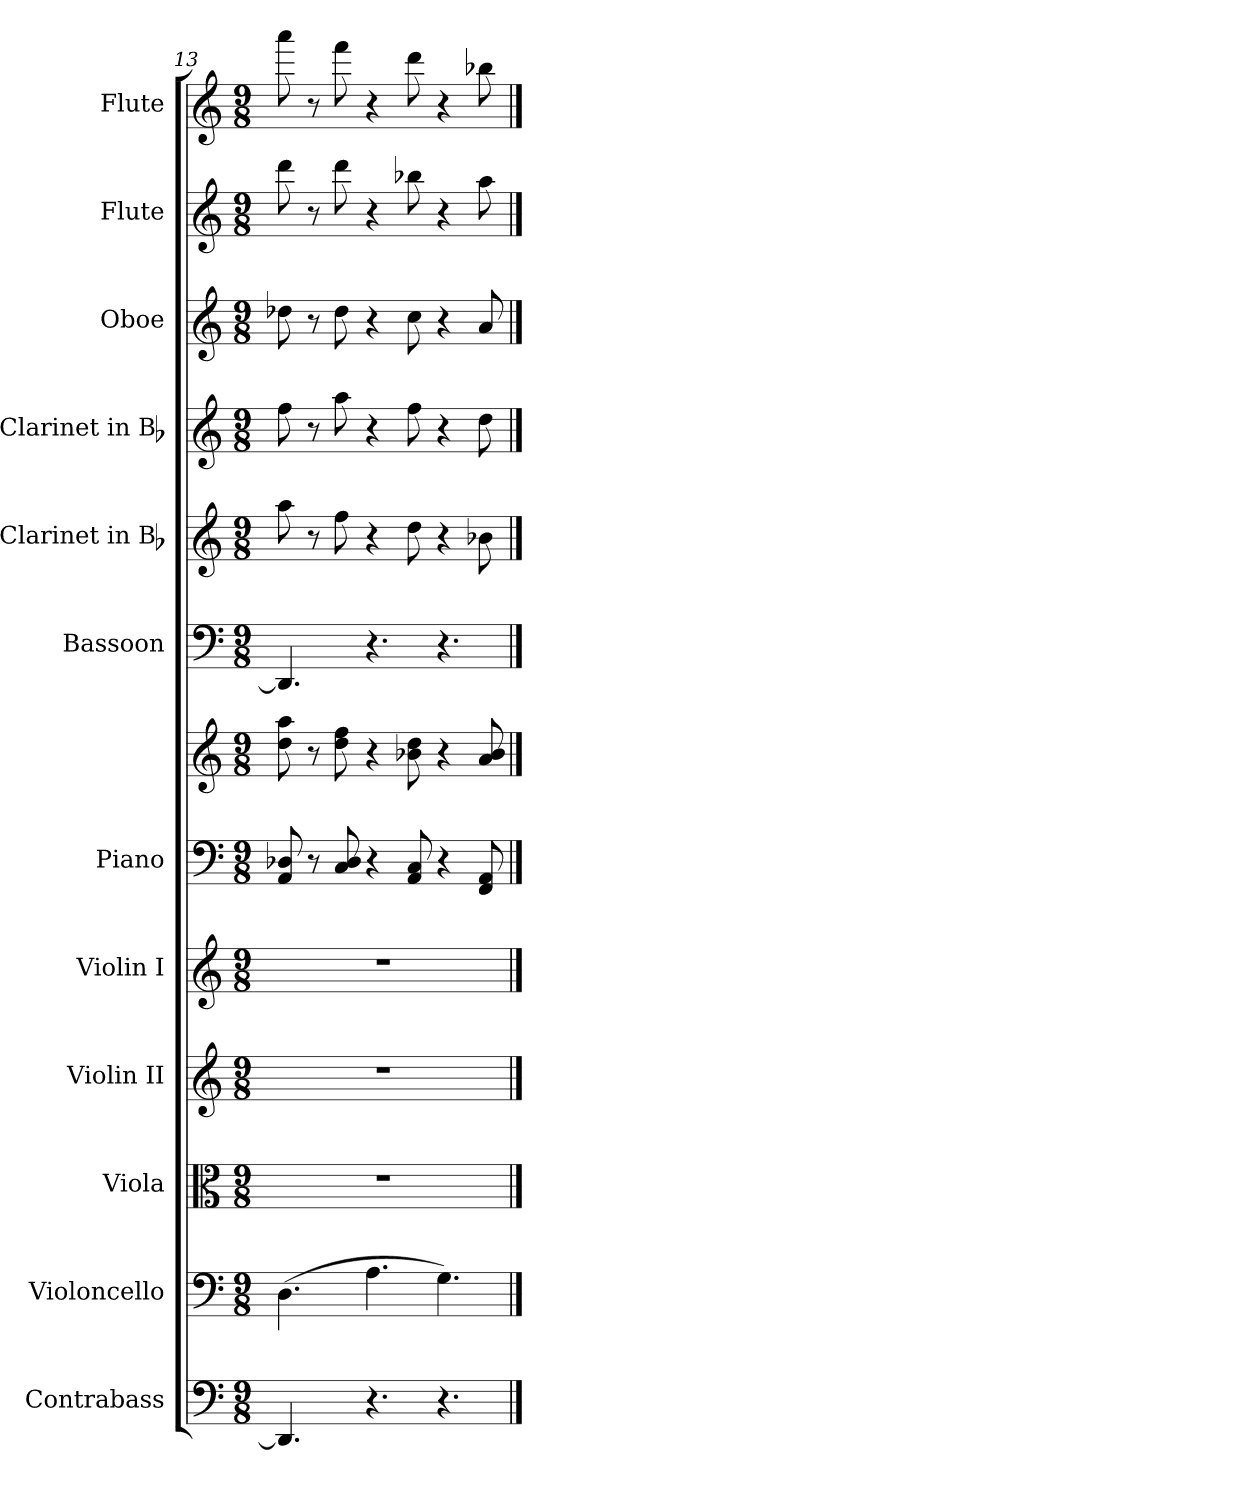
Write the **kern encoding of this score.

**kern	**kern	**kern	**kern	**kern	**kern	**kern	**kern	**kern	**kern	**kern	**kern	**kern
*part12	*part11	*part10	*part9	*part8	*part7	*part7	*part6	*part5	*part4	*part3	*part2	*part1
*staff13	*staff12	*staff11	*staff10	*staff9	*staff8	*staff7	*staff6	*staff5	*staff4	*staff3	*staff2	*staff1
*I"Contrabass	*I"Violoncello	*I"Viola	*I"Violin II	*I"Violin I	*I"Piano	*	*I"Bassoon	*I"Clarinet in Bb	*I"Clarinet in Bb	*I"Oboe	*I"Flute	*I"Flute
*I'Cb.	*I'Vc.	*I'Vla.	*I'Vln. II	*I'Vln. I	*I'Pno.	*	*I'Bsn.	*I'Cl.	*I'Cl.	*I'Ob.	*I'Fl.	*I'Fl.
*clefF4	*clefF4	*clefC3	*clefG2	*clefG2	*clefF4	*clefG2	*clefF4	*clefG2	*clefG2	*clefG2	*clefG2	*clefG2
*k[]	*k[]	*k[]	*k[]	*k[]	*k[]	*k[]	*k[]	*k[]	*k[]	*k[]	*k[]	*k[]
*M9/8	*M9/8	*M9/8	*M9/8	*M9/8	*M9/8	*M9/8	*M9/8	*M9/8	*M9/8	*M9/8	*M9/8	*M9/8
=13	=13	=13	=13	=13	=13	=13	=13	=13	=13	=13	=13	=13
4.DD]	(4.D	8%9r	8%9r	8%9r	8AA 8D-X	8dd 8aa	4.DD]	8aa	8ff	8dd-X	8ddd	8aaa
.	.	.	.	.	8r	8r	.	8r	8r	8r	8r	8r
.	.	.	.	.	8C 8D-	8dd 8ff	.	8ff	8aa	8dd-	8ddd	8fff
4.r	4.A	.	.	.	4r	4r	4.r	4r	4r	4r	4r	4r
.	.	.	.	.	8AA 8C	8b-X 8dd	.	8dd	8ff	8cc	8bb-X	8ddd
4.r	4.G)	.	.	.	4r	4r	4.r	4r	4r	4r	4r	4r
.	.	.	.	.	8FF 8AA	8a 8b-	.	8b-X	8dd	8a	8aa	8bb-X
==	==	==	==	==	==	==	==	==	==	==	==	==
*-	*-	*-	*-	*-	*-	*-	*-	*-	*-	*-	*-	*-
